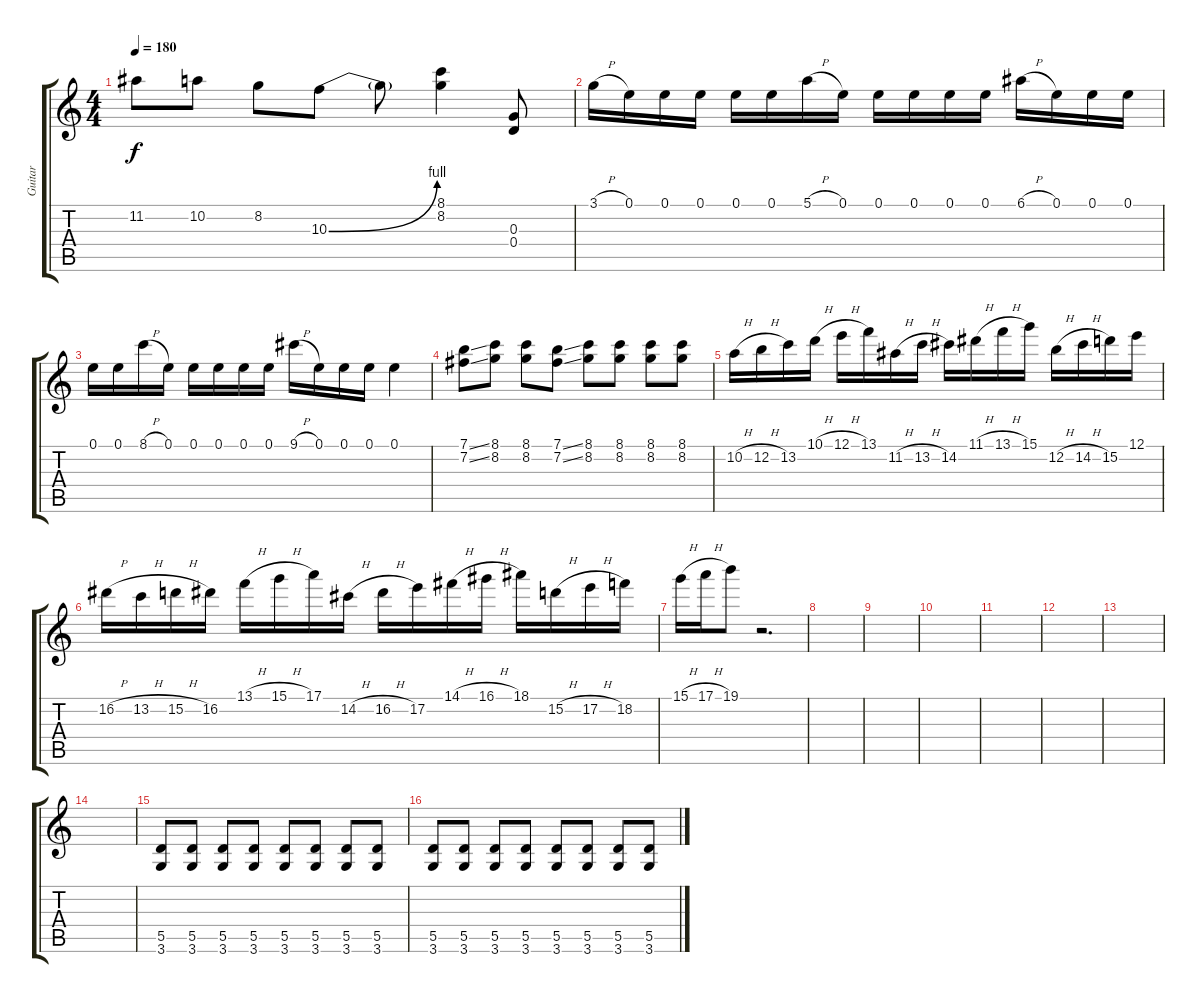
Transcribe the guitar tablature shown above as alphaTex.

\track ("Guitar" "Guitar") {instrument distortionguitar}
\staff {score tabs}
\tuning (E4 B3 G3 D3 A2 E2) {hide}
\ts (4 4)
\tempo 180
\clef g2
\ks c
11.2.8{dy f} 10.2.8 8.2.8 10.3{be (bend 0 0 60 4)}.8 10.3{t}.8 (8.1 8.2).4 (0.3 0.4).8 |
3.1{h}.16 0.1.16 0.1.16 0.1.16 0.1.16 0.1.16 5.1{h}.16 0.1.16 0.1.16 0.1.16 0.1.16 0.1.16 6.1{h}.16 0.1.16 0.1.16 0.1.16 |
0.1.16 0.1.16 8.1{h}.16 0.1.16 0.1.16 0.1.16 0.1.16 0.1.16 9.1{h}.16 0.1.16 0.1.16 0.1.16 0.1.4 |
(7.1{ss} 7.2{ss}).8 (8.1 8.2).8 (8.1 8.2).8 (7.1{ss} 7.2{ss}).8 (8.1 8.2).8 (8.1 8.2).8 (8.1 8.2).8 (8.1 8.2).8 |
10.2{h}.16 12.2{h}.16 13.2.16 10.1{h}.16 12.1{h}.16 13.1.16 11.2{h}.16 13.2{h}.16 14.2.16 11.1{h}.16 13.1{h}.16 15.1.16 12.2{h}.16 14.2{h}.16 15.2.16 12.1.16 |
16.2{h}.16 13.2{h}.16 15.2{h}.16 16.2.16 13.1{h}.16 15.1{h}.16 17.1.16 14.2{h}.16 16.2{h}.16 17.2.16 14.1{h}.16 16.1{h}.16 18.1.16 15.2{h}.16 17.2{h}.16 18.2.16 |
15.1{h}.16 17.1{h}.16 19.1.8 r.2{d} |
|
|
|
|
|
|
|
(5.5 3.6).8 (5.5 3.6).8 (5.5 3.6).8 (5.5 3.6).8 (5.5 3.6).8 (5.5 3.6).8 (5.5 3.6).8 (5.5 3.6).8 |
(5.5 3.6).8 (5.5 3.6).8 (5.5 3.6).8 (5.5 3.6).8 (5.5 3.6).8 (5.5 3.6).8 (5.5 3.6).8 (5.5 3.6).8
